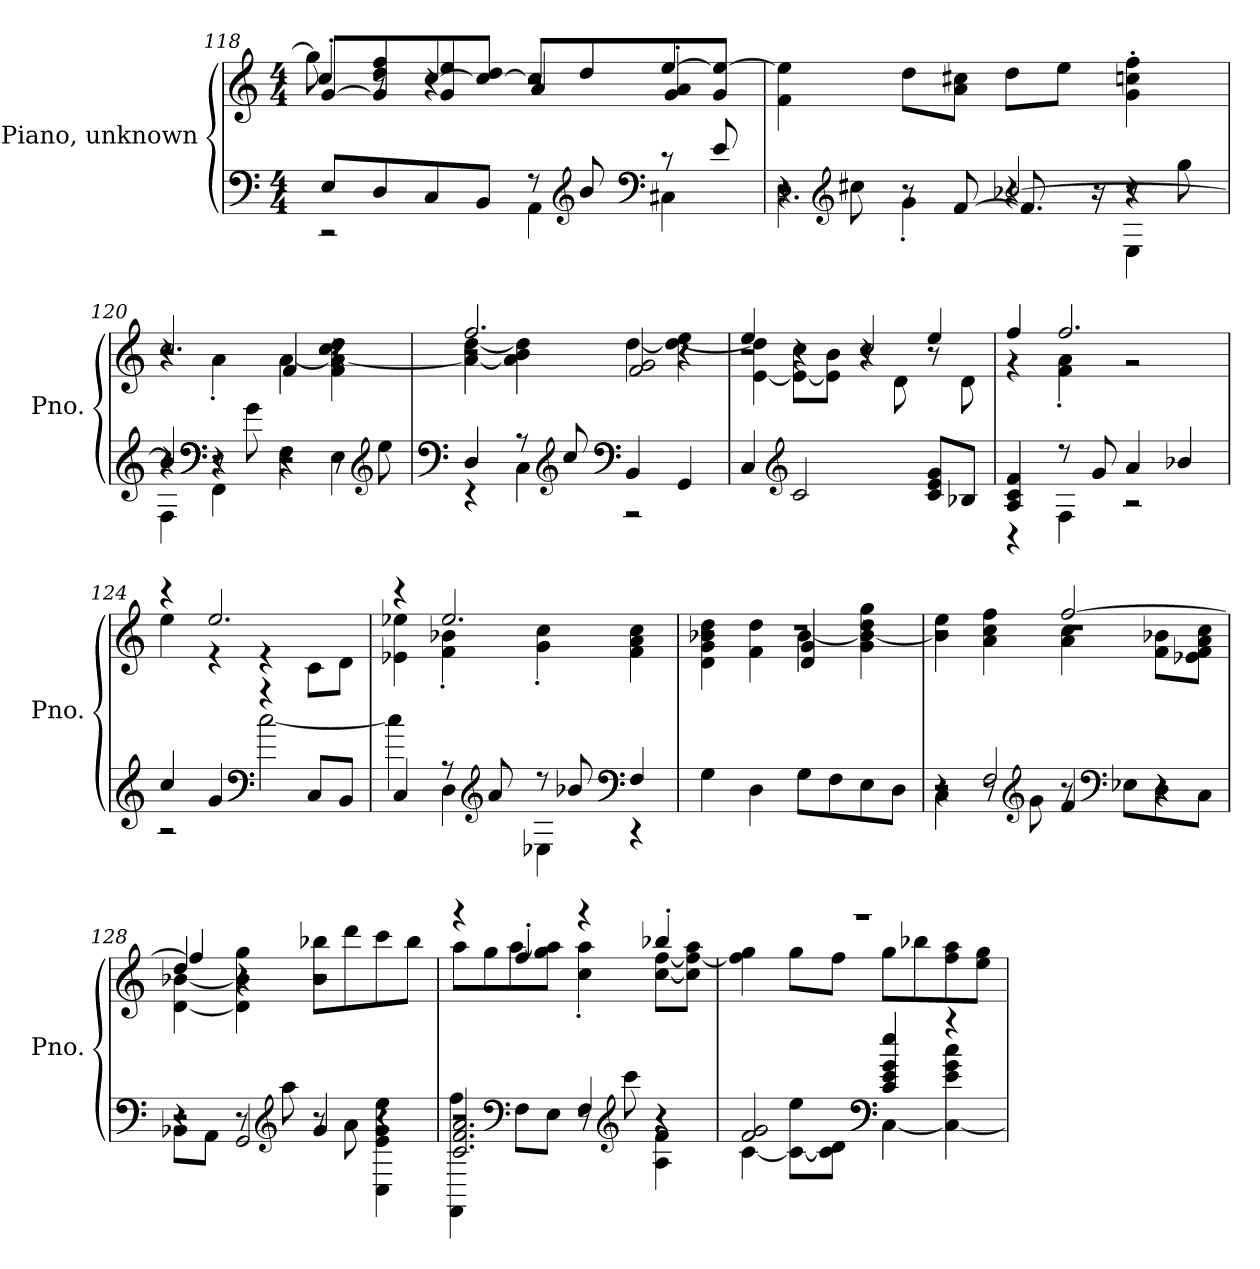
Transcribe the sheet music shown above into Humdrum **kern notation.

**kern	**kern
*part1	*part1
*staff2	*staff1
*I"Piano, unknown	*
*I'Pno.	*
!!LO:LB:g=z
*clefF4	*clefG2
*k[]	*k[]
*M4/4	*M4/4
=118	=118
*^	*^
*	*	*	*^
8E/L	2r	[8g/L	8gg\]	4cc'/
8D/	.	8g/] 8dd/ 8ff/	8r	.
8C/	.	[8cc/	4r	4g/ 4ee/
8BB/J	.	8cc/_ 8dd/J	.	.
8r	4AA\	8cc/L]	2r	4a/
*clefG2	*	*	*	*
8b/	.	8dd/	.	.
*clefF4	*	*	*	*
8r	4C#X\	[8ee/	.	4g/' 4a/'
8e/	.	8g/ 8ee/_J	.	.
*	*	*v	*v	*v
=119	=119	=119
*^	*^	*
2r	8r	4r	2.D\	4f\ 4ee\]
*clefG2	*	*	*	*
.	8cc#X\	.	.	.
.	4g'\	8r	.	8dd\L
.	.	[8f/	.	8a\ 8cc#X\J
[2b-X/	4r	8.f/]	.	8dd\L
.	.	.	.	8ee\J
.	.	16r	.	.
.	8r	4r	4E\	4g\' 4ccn\' 4ff\'
.	8gg\	.	.	.
*	*	*v	*v	*
=120	=120	=120	=120
*	*	*	*^
*	*	*	*	*^
4b-/]	4F\	4r	2.cc/	4r	2r
*clefF4	*	*	*	*	*
4r	8r	4FF\	.	4a'\	.
.	8g\	.	.	.	.
2r	4F\	4r	.	[4a\	4f/
.	8r	4E\	4r	4f\ 4a\_ 4cc\ 4dd\	4r
*clefG2	*	*	*	*	*
.	8ee\	.	.	.	.
*v	*v	*v	*	*	*
!!LO:LB:g=z	!!	!!
=121	=121	=121	=121
*clefF4	*	*	*
*^	*	*	*
4D/	4r	2.ff/	4a\_ [4dd\	2r
8r	4C\	.	4a\] 4b\ 4dd\]	.
*clefG2	*	*	*	*
8cc/	.	.	.	.
*clefF4	*	*	*	*
4BB/	2r	.	[4dd\	2f/ 2g/
4GG/	.	4r	4dd\_ 4ee\	.
*v	*v	*	*	*
=122	=122	=122	=122
4C/	4ee/	[4e\ 4dd\]	2r
*clefG2	*	*	*
2c/	4r	8e\_ 8cc\L	.
.	.	8e\] 8b\J	.
.	2cc/	8r	4r
.	.	8d\	.
8c/ 8e/ 8g/L	.	8r	4ee/
8B-X/J	.	8d\	.
*	*	*v	*v
=123	=123	=123
*^	*	*
4A/ 4c/ 4f/	4r	4ff/	4r
8r	4F\	2.ff/	4f\' 4a\'
8g/	.	.	.
4a/	2r	.	2r
4b-X/	.	.	.
=124	=124	=124	=124
4cc/	2r	4r	4ee\
4g/	.	2.ee/	4r
*clefF4	*	*	*
4r	[2cc\	.	4r
8C/L	.	.	8c\L
8BB/J	.	.	8d\J
!!LO:LB:g=z	!!
=125	=125	=125	=125
4C/	4cc\]	4r	4e-X\ 4ee-X\
8r	4D\	2.ee-/	4f\' 4b-X\'
*clefG2	*	*	*
8a/	.	.	.
8r	4E-X\	.	4g\' 4cc\'
8b-X/	.	.	.
*clefF4	*	*	*
4F/	4r	.	4f\ 4a\ 4cc\
*v	*v	*	*
=126	=126	=126
*	*	*^
4G\	1r	4d\ 4g\ 4b-X\ 4dd\	2r
4D\	.	4f\ 4dd\	.
8G\L	.	[4b-\	4d/ 4g/
8F\	.	.	.
8E\	.	4g\ 4b-\_ 4dd\ 4gg\	4r
8D\J	.	.	.
=127	=127	=127	=127
*^	*	*	*
*	*^	*	*	*
2r	4C\	4r	1r	4b-\] 4ee\	2r
.	8r	2F/	.	4a\ 4cc\ 4ff\	.
*clefG2	*	*	*	*	*
.	8g\	.	.	.	.
4f/	8r	.	.	4a\ 4cc\	[2ff/
*clefF4	*	*	*	*	*
.	8E-X\L	.	.	.	.
4r	8D\	4r	.	8f\ 8b-X\L	.
.	8C\J	.	.	8e-X\ 8f\ 8a\ 8cc\J	.
!!LO:LB:g=z	!!	!!
=128	=128	=128	=128	=128	=128
2r	8BB-X\L	4r	4dd/	[4d\ [4b-X\	4ff/]
.	8AA\J	.	.	.	.
.	8r	2GG/	4r	4d\] 4b-\] 4gg\	4r
*clefG2	*	*	*	*	*
.	8aa\	.	.	.	.
4g/	8r	.	2r	8b-\ 8bb-X\L	2r
.	8a\	.	.	8ddd\	.
4r	4C\ 4e\ 4g\ 4ee\	4r	.	8ccc\	.
.	.	.	.	8bb-\J	.
*	*	*	*	*v	*v
=129	=129	=129	=129	=129
2.c/ 2.f/ 2.a/	4FF\ 4ff\	2r	4r	8aa\L
.	.	.	.	8gg\
*clefF4	*	*	*	*
.	8F\L	.	4ff'/	[8aa\
.	8E\J	.	.	8gg\ 8aa\]J
.	8r	4F/	4r	4cc\' 4aa\'
*clefG2	*	*	*	*
.	8ccc\	.	.	.
4r	4A\ 4f\	4r	4bb-X'/	[8cc\ [8ff\L
.	.	.	.	8cc\] 8ff\_ 8aa\J
*	*v	*v	*	*
=130	=130	=130	=130
2f/ 2g/	[4c\	1r	4ff\] 4gg\
.	8c\_ 8ee\L	.	8gg\L
.	8c\] 8d\J	.	8ff\J
*clefF4	*	*	*
4c/ 4e/ 4g/ 4ee/	[4C\	.	8gg\L
.	.	.	8bb-X\
4r	4C\_ 4e\ 4g\ 4cc\	.	8ff\ 8aa\
.	.	.	8ee\ 8gg\J
*v	*v	*	*
*	*v	*v
=	=
*-	*-
